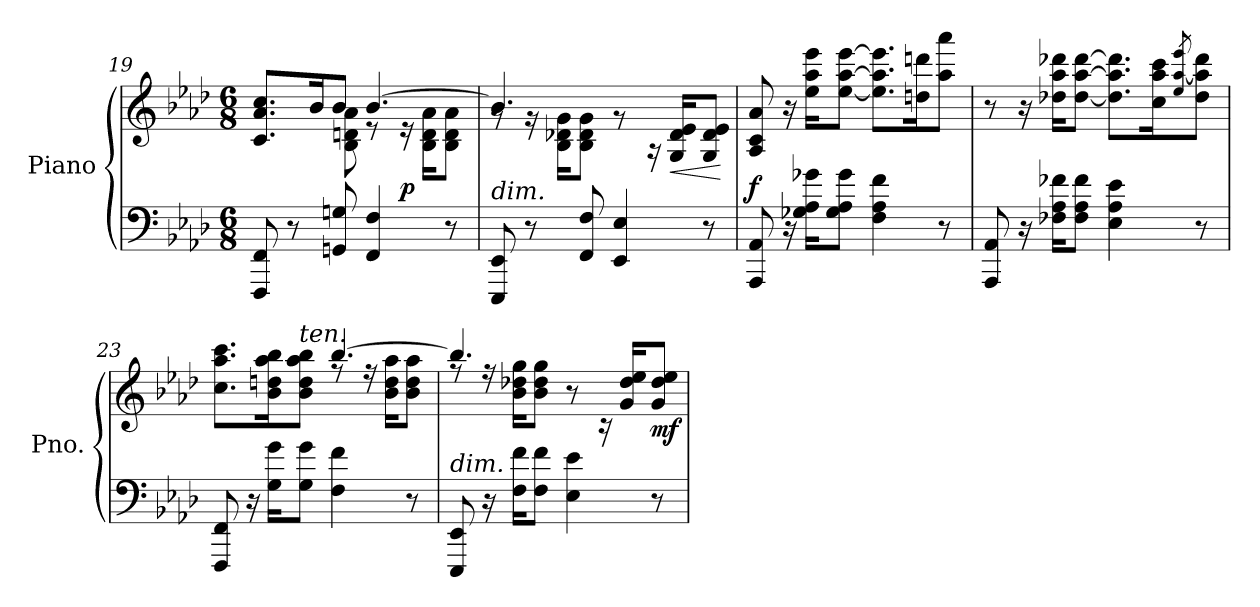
**kern	**kern	**dynam
*part1	*part1	*part1
*staff2	*staff1	*staff1/2
*I"Piano	*	*
*I'Pno.	*	*
*clefF4	*clefG2	*
*k[b-e-a-d-]	*k[b-e-a-d-]	*
*M6/8	*M6/8	*
=19	=19	=19
*	*^	*
8FFF/ 8FF/	8.c/ 8.a-/ 8.cc/L	4rcyy	.
8r	.	.	.
.	16b-/K	.	.
8GGn/ 8Gn/	8b-/J	8B-\ 8dn\ 8a-\	.
4FF/ 4F/	[4.b-/	8r	.
!	!	!	!LO:DY:b
.	.	16r	p
.	.	16B-\ 16d\ 16a-\KL	.
8r	.	8B-\ 8d\ 8a-\J	.
=20	=20	=20	=20
!LO:TX:a:i:t=dim.	!	!	!
8EEE-/ 8EE-/	4.b-/]	8rg	.
8r	.	16rg	.
.	.	16B-\ 16d-X\ 16g\KL	.
8FF/ 8F/	.	8B-\ 8d-\ 8g\J	.
4EE-/ 4E-/	8rg	8reyy	.
.	16rA	4reyy	.
!	!	!	!LO:HP:b
.	16G/ 16d-/ 16e-/KL	.	<
8r	8G/ 8d-/ 8e-/J	.	.
*	*v	*v	*
.	.	[
=21	=21	=21
!	!	!LO:DY:a=2
8AAA-/ 8AA-/	8A-/ 8c/ 8a-/	f
16r	16r	.
16G-X\ 16A-\ 16g-X\KL	16ee-\ 16aa-\ 16eee-\KL	.
8G-\ 8A-\ 8g-\J	[8ee-\ [8aa-\ [8eee-\J	.
4F\ 4A-\ 4f\	8.ee-\] 8.aa-\] 8.eee-\]L	.
.	16ddn\ 16dddn\K	.
8r	8aa-\ 8aaa-\J	.
!!LO:LB:g=z
=22	=22	=22
8AAA-/ 8AA-/	8r	.
16r	16r	.
16F-X\ 16A-\ 16f-X\KL	16dd-X\ 16aa-\ 16ddd-X\KL	.
8F-\ 8A-\ 8f-\J	[8dd-\ [8aa-\ [8ddd-\J	.
4E-\ 4A-\ 4e-\	8.dd-\] 8.aa-\] 8.ddd-\]L	.
.	16cc\ 16aa-\ 16ccc\K	.
.	8qee-/ [8qaa-/ 8qeee-/	.
8r	8dd-\ 8aa-\] 8ddd-\J	.
=23	=23	=23
*	*^	*
8FFF/ 8FF/	8.cc\ 8.aa-\ 8.ccc\L	4.rcyy	.
16r	.	.	.
16G\ 16g\KL	16b-\ 16ddn\ 16aa-\ 16bb-\K	.	.
!	!LO:TX:a:i:t=ten.	!	!
8G\ 8g\J	8b-\ 8dd\ 8aa-\ 8bb-\J	.	.
4F\ 4f\	[4.bb-/	8rff	.
.	.	16rff	.
.	.	16b-\ 16dd\ 16aa-\KL	.
8r	.	8b-\ 8dd\ 8aa-\J	.
=24	=24	=24	=24
!LO:TX:a:i:t=dim.	!	!	!
8EEE-/ 8EE-/	4.bb-/]	8rff	.
16r	.	16rff	.
16F\ 16f\KL	.	16b-\ 16dd-X\ 16gg\KL	.
8F\ 8f\J	.	8b-\ 8dd-\ 8gg\J	.
4E-\ 4e-\	8r	8reyy	.
.	16rc	4reyy	.
.	16g/ 16dd-/ 16ee-/KL	.	.
!	!	!	!LO:DY:b
8r	8g/ 8dd-/ 8ee-/J	.	mf
*	*v	*v	*
=	=	=
*-	*-	*-
